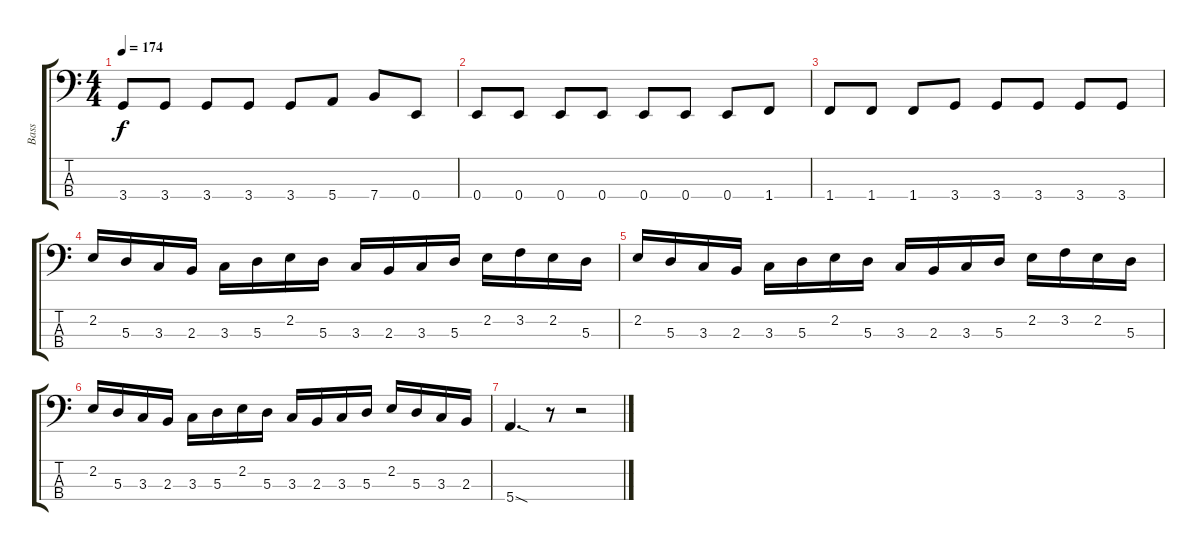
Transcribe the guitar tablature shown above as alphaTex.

\track ("Bass" "Bass") {instrument electricbassfinger}
\staff {score tabs}
\tuning (G2 D2 A1 E1) {hide}
\ts (4 4)
\tempo 174
\clef f4
\ks c
3.4.8{dy f} 3.4.8 3.4.8 3.4.8 3.4.8 5.4.8 7.4.8 0.4.8 |
0.4.8 0.4.8 0.4.8 0.4.8 0.4.8 0.4.8 0.4.8 1.4.8 |
1.4.8 1.4.8 1.4.8 3.4.8 3.4.8 3.4.8 3.4.8 3.4.8 |
2.2.16 5.3.16 3.3.16 2.3.16 3.3.16 5.3.16 2.2.16 5.3.16 3.3.16 2.3.16 3.3.16 5.3.16 2.2.16 3.2.16 2.2.16 5.3.16 |
2.2.16 5.3.16 3.3.16 2.3.16 3.3.16 5.3.16 2.2.16 5.3.16 3.3.16 2.3.16 3.3.16 5.3.16 2.2.16 3.2.16 2.2.16 5.3.16 |
2.2.16 5.3.16 3.3.16 2.3.16 3.3.16 5.3.16 2.2.16 5.3.16 3.3.16 2.3.16 3.3.16 5.3.16 2.2.16 5.3.16 3.3.16 2.3.16 |
5.4{sod}.4{d} r.8 r.2
